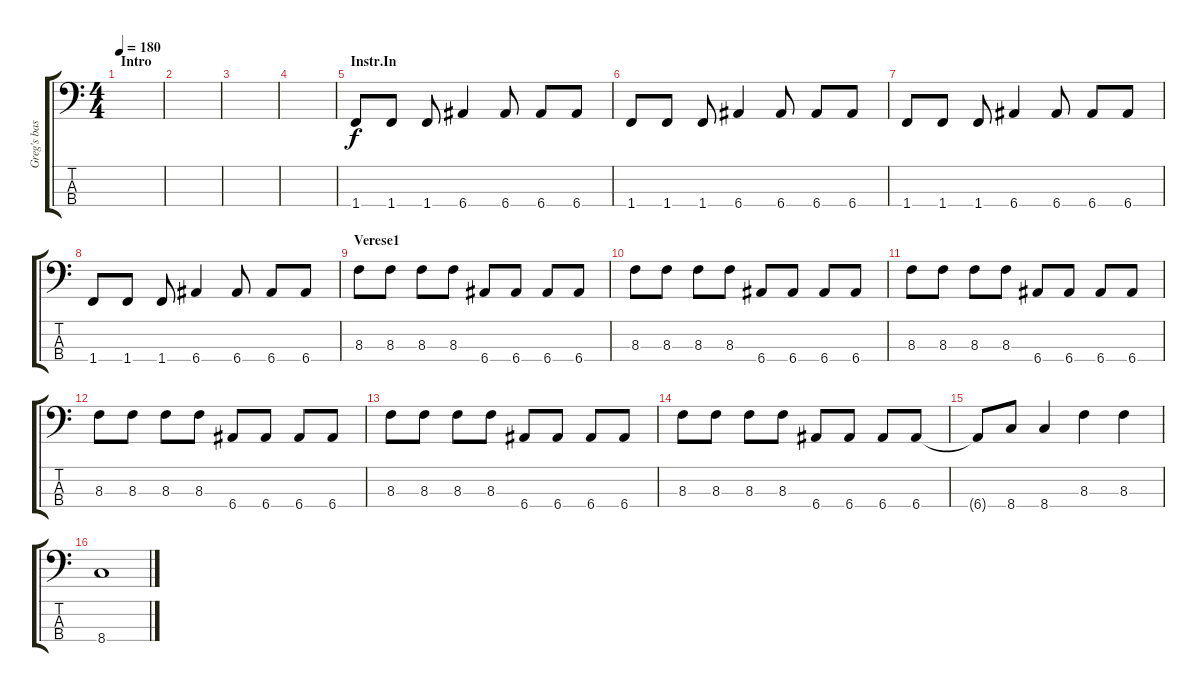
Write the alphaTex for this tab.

\track ("Greg's bass" "Greg's bas") {instrument electricbasspick}
\staff {score tabs}
\tuning (G2 D2 A1 E1) {hide}
\ts (4 4)
\section ("" "Intro")
\tempo 180
\clef f4
\ks c
|
|
|
|
\section ("" "Instr.In")
1.4.8 1.4.8 1.4.8 6.4.4 6.4.8 6.4.8 6.4.8 |
1.4.8 1.4.8 1.4.8 6.4.4 6.4.8 6.4.8 6.4.8 |
1.4.8 1.4.8 1.4.8 6.4.4 6.4.8 6.4.8 6.4.8 |
1.4.8 1.4.8 1.4.8 6.4.4 6.4.8 6.4.8 6.4.8 |
\section ("" "Verese1")
8.3.8 8.3.8 8.3.8 8.3.8 6.4.8 6.4.8 6.4.8 6.4.8 |
8.3.8 8.3.8 8.3.8 8.3.8 6.4.8 6.4.8 6.4.8 6.4.8 |
8.3.8 8.3.8 8.3.8 8.3.8 6.4.8 6.4.8 6.4.8 6.4.8 |
8.3.8 8.3.8 8.3.8 8.3.8 6.4.8 6.4.8 6.4.8 6.4.8 |
8.3.8 8.3.8 8.3.8 8.3.8 6.4.8 6.4.8 6.4.8 6.4.8 |
8.3.8 8.3.8 8.3.8 8.3.8 6.4.8 6.4.8 6.4.8 6.4.8 |
\section ("" "")
6.4{t}.8 8.4.8 8.4.4 8.3.4 8.3.4 |
8.4.1
